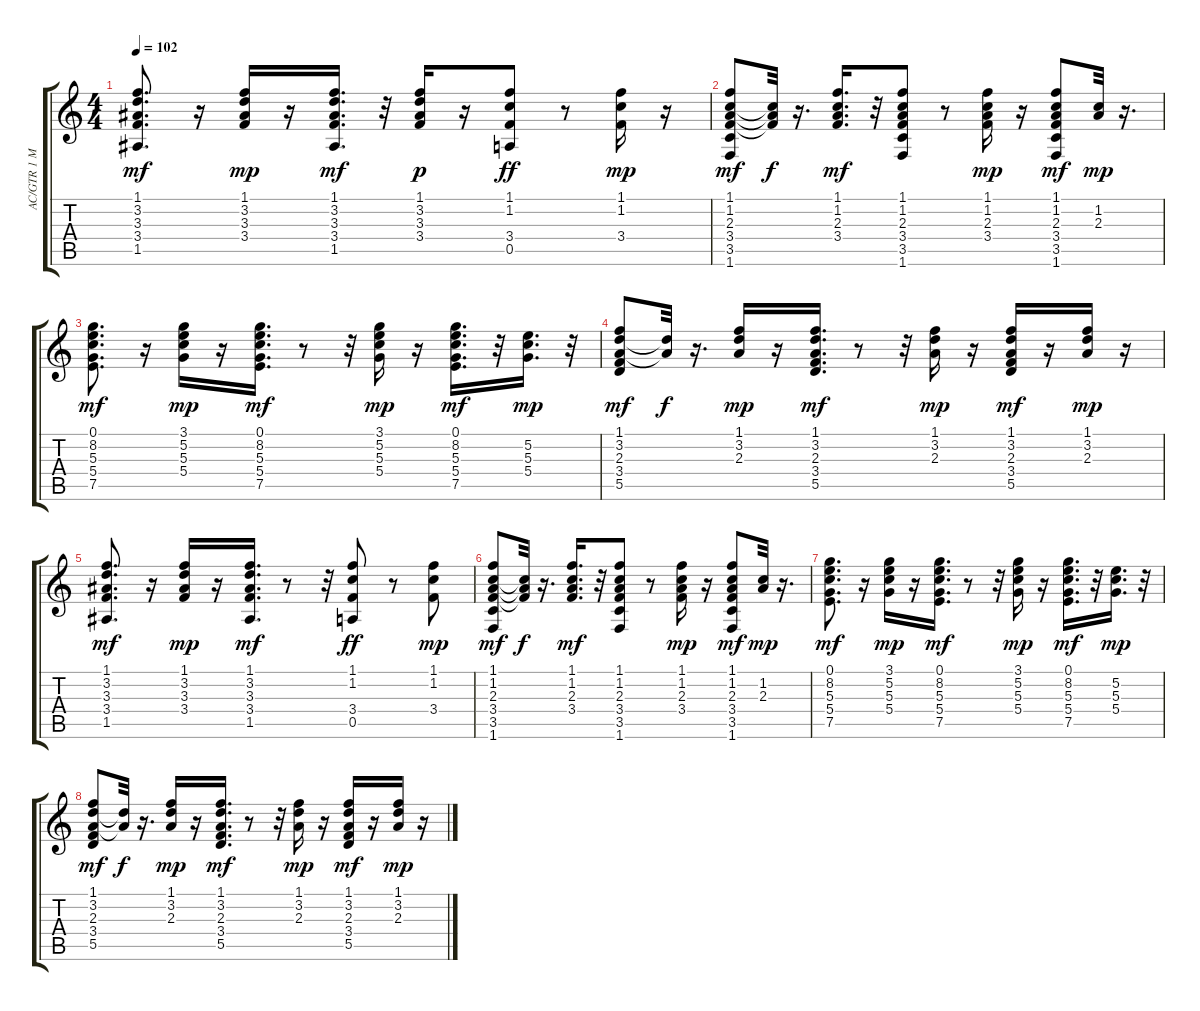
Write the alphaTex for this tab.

\track ("AC/GTR 1 MC 7" "AC/GTR 1 M") {instrument acousticguitarsteel}
\staff {score tabs}
\tuning (E4 B3 G3 D3 A2 E2) {hide}
\ts (4 4)
\tempo 102
\clef g2
\ks c
(1.1 3.2 3.3 3.4 1.5).8{d dy mf} r.16 (1.1 3.2 3.3 3.4).16{dy mp} r.16 (1.1 3.2 3.3 3.4 1.5).16{d dy mf} r.32 (1.1 3.2 3.3 3.4).16{dy p} r.16 (1.1 1.2 3.4 0.5).8{dy ff} r.8 (1.1 1.2 3.4).16{dy mp} r.16 |
(1.1 1.2 2.3 3.4 3.5 1.6).8{dy mf} (1.2{t} 2.3{t} 3.4{t}).32{dy f} r.16{d} (1.1 1.2 2.3 3.4).16{d dy mf} r.32 (1.1 1.2 2.3 3.4 3.5 1.6).8 r.8 (1.1 1.2 2.3 3.4).16{dy mp} r.16 (1.1 1.2 2.3 3.4 3.5 1.6).8{dy mf} (1.2 2.3).32{dy mp} r.16{d} |
(0.1 8.2 5.3 5.4 7.5).8{d dy mf} r.16 (3.1 5.2 5.3 5.4).16{dy mp} r.16 (0.1 8.2 5.3 5.4 7.5).16{d dy mf} r.8 r.32 (3.1 5.2 5.3 5.4).16{dy mp} r.16 (0.1 8.2 5.3 5.4 7.5).16{d dy mf} r.32 (5.2 5.3 5.4).16{d dy mp} r.32 |
(1.1 3.2 2.3 3.4 5.5).8{dy mf} (3.2{t} 2.3{t}).32{dy f} r.16{d} (1.1 3.2 2.3).16{dy mp} r.16 (1.1 3.2 2.3 3.4 5.5).16{d dy mf} r.8 r.32 (1.1 3.2 2.3).16{dy mp} r.16 (1.1 3.2 2.3 3.4 5.5).16{dy mf} r.16 (1.1 3.2 2.3).16{dy mp} r.16 |
(1.1 3.2 3.3 3.4 1.5).8{d dy mf} r.16 (1.1 3.2 3.3 3.4).16{dy mp} r.16 (1.1 3.2 3.3 3.4 1.5).16{d dy mf} r.8 r.32 (1.1 1.2 3.4 0.5).8{dy ff} r.8 (1.1 1.2 3.4).8{dy mp} |
(1.1 1.2 2.3 3.4 3.5 1.6).8{dy mf} (1.2{t} 2.3{t} 3.4{t}).32{dy f} r.16{d} (1.1 1.2 2.3 3.4).16{d dy mf} r.32 (1.1 1.2 2.3 3.4 3.5 1.6).8 r.8 (1.1 1.2 2.3 3.4).16{dy mp} r.16 (1.1 1.2 2.3 3.4 3.5 1.6).8{dy mf} (1.2 2.3).32{dy mp} r.16{d} |
(0.1 8.2 5.3 5.4 7.5).8{d dy mf} r.16 (3.1 5.2 5.3 5.4).16{dy mp} r.16 (0.1 8.2 5.3 5.4 7.5).16{d dy mf} r.8 r.32 (3.1 5.2 5.3 5.4).16{dy mp} r.16 (0.1 8.2 5.3 5.4 7.5).16{d dy mf} r.32 (5.2 5.3 5.4).16{d dy mp} r.32 |
(1.1 3.2 2.3 3.4 5.5).8{dy mf} (3.2{t} 2.3{t}).32{dy f} r.16{d} (1.1 3.2 2.3).16{dy mp} r.16 (1.1 3.2 2.3 3.4 5.5).16{d dy mf} r.8 r.32 (1.1 3.2 2.3).16{dy mp} r.16 (1.1 3.2 2.3 3.4 5.5).16{dy mf} r.16 (1.1 3.2 2.3).16{dy mp} r.16
